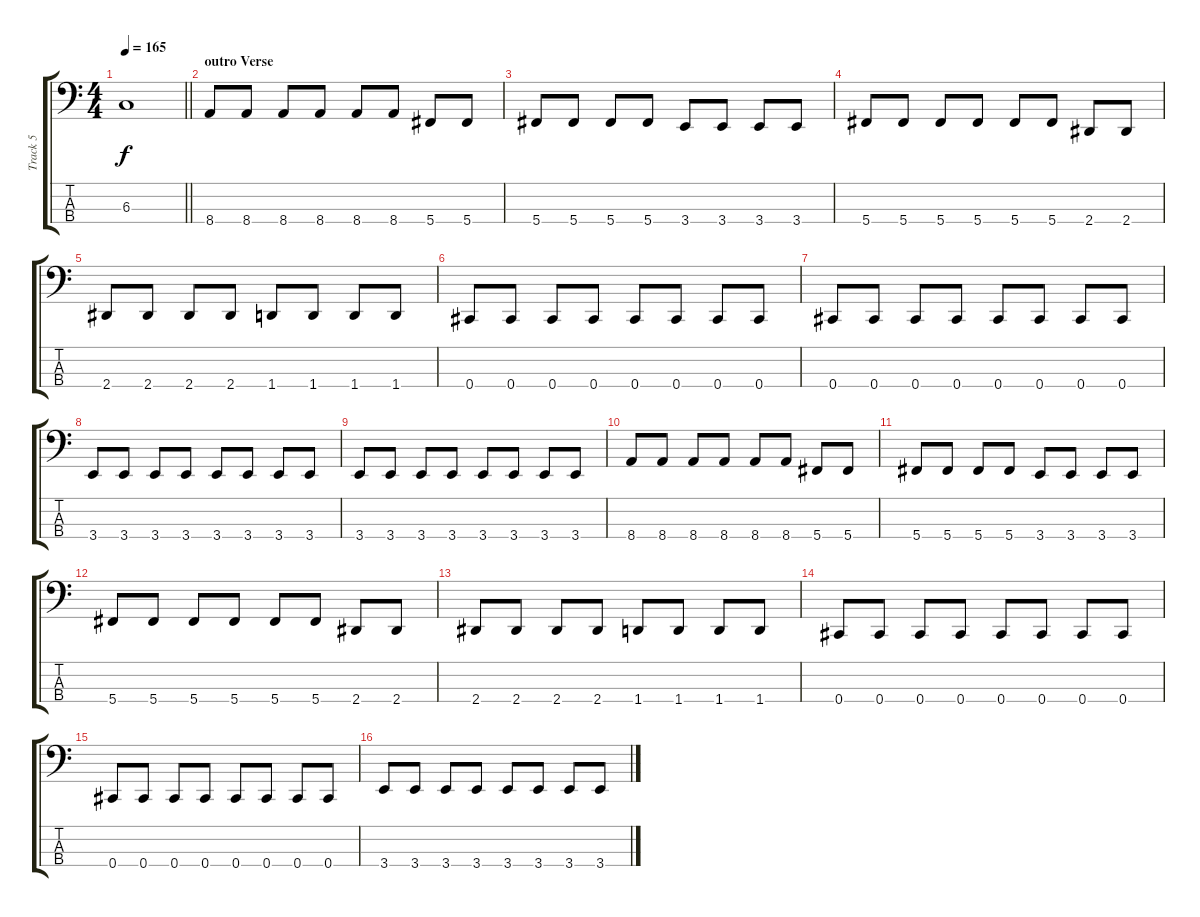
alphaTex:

\track ("Track 5" "Track 5") {instrument electricbasspick}
\staff {score tabs}
\tuning (E2 B1 Gb1 Db1) {hide}
\ts (4 4)
\tempo 165
\clef f4
\barLineRight lightlight
\ks c
6.3{t}.1{dy f} |
\section ("" "outro Verse")
8.4.8 8.4.8 8.4.8 8.4.8 8.4.8 8.4.8 5.4.8 5.4.8 |
5.4.8 5.4.8 5.4.8 5.4.8 3.4.8 3.4.8 3.4.8 3.4.8 |
5.4.8 5.4.8 5.4.8 5.4.8 5.4.8 5.4.8 2.4.8 2.4.8 |
2.4.8 2.4.8 2.4.8 2.4.8 1.4.8 1.4.8 1.4.8 1.4.8 |
0.4.8 0.4.8 0.4.8 0.4.8 0.4.8 0.4.8 0.4.8 0.4.8 |
0.4.8 0.4.8 0.4.8 0.4.8 0.4.8 0.4.8 0.4.8 0.4.8 |
3.4.8 3.4.8 3.4.8 3.4.8 3.4.8 3.4.8 3.4.8 3.4.8 |
3.4.8 3.4.8 3.4.8 3.4.8 3.4.8 3.4.8 3.4.8 3.4.8 |
8.4.8 8.4.8 8.4.8 8.4.8 8.4.8 8.4.8 5.4.8 5.4.8 |
5.4.8 5.4.8 5.4.8 5.4.8 3.4.8 3.4.8 3.4.8 3.4.8 |
5.4.8 5.4.8 5.4.8 5.4.8 5.4.8 5.4.8 2.4.8 2.4.8 |
2.4.8 2.4.8 2.4.8 2.4.8 1.4.8 1.4.8 1.4.8 1.4.8 |
0.4.8 0.4.8 0.4.8 0.4.8 0.4.8 0.4.8 0.4.8 0.4.8 |
0.4.8 0.4.8 0.4.8 0.4.8 0.4.8 0.4.8 0.4.8 0.4.8 |
3.4.8 3.4.8 3.4.8 3.4.8 3.4.8 3.4.8 3.4.8 3.4.8
